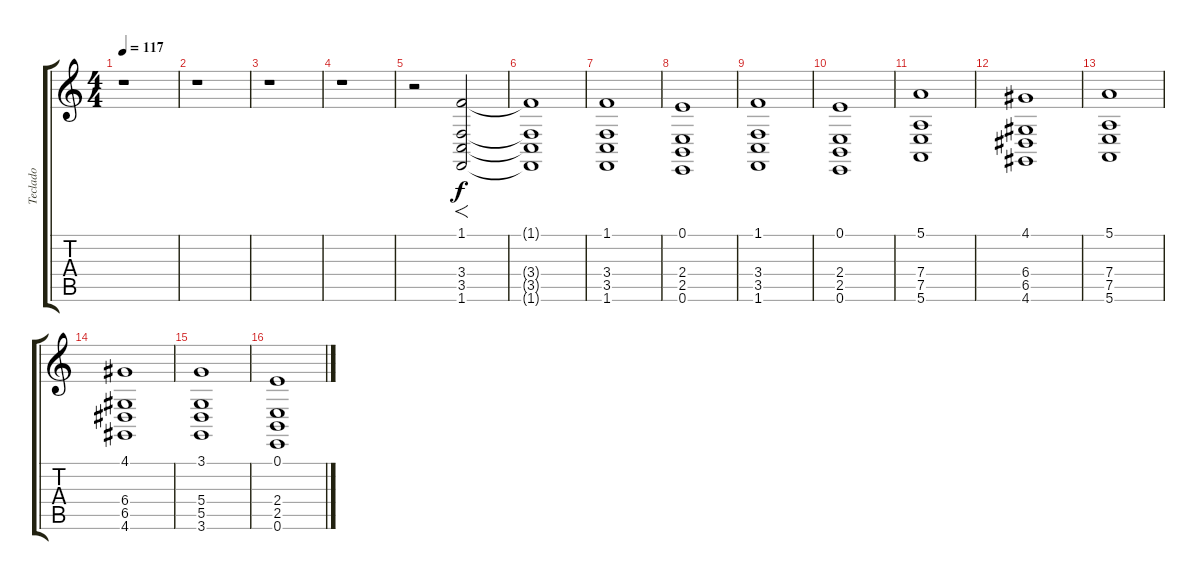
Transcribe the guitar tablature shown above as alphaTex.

\track ("Teclado" "Teclado") {instrument stringensemble1}
\staff {score tabs}
\tuning (E4 B3 G3 D3 A2 E2) {hide}
\ts (4 4)
\tempo 117
\clef g2
\ks c
r.1{dy f} |
r.1 |
r.1 |
r.1 |
r.2 (1.1 3.4 3.5 1.6).2{f} |
(1.1{t} 3.4{t} 3.5{t} 1.6{t}).1 |
(1.1 3.4 3.5 1.6).1 |
(0.1 2.4 2.5 0.6).1 |
(1.1 3.4 3.5 1.6).1 |
(0.1 2.4 2.5 0.6).1 |
(5.1 7.4 7.5 5.6).1 |
(4.1 6.4 6.5 4.6).1 |
(5.1 7.4 7.5 5.6).1 |
(4.1 6.4 6.5 4.6).1 |
(3.1 5.4 5.5 3.6).1 |
(0.1 2.4 2.5 0.6).1
